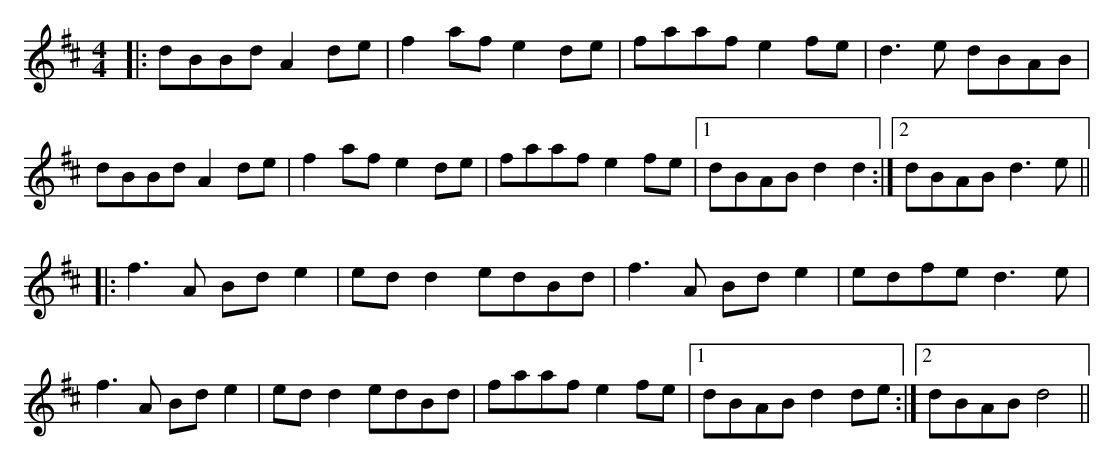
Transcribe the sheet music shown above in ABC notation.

X:1
M:4/4
K:D
|:dBBd A2 de|f2 af e2de|faaf e2fe|d3e dBAB|
dBBd A2 de|f2 af e2de|faaf e2fe|1 dBAB d2d2:|2 dBAB d3e||
|:f3A Bd e2|ed d2 edBd|f3A Bde2|edfe d3e|
f3A Bd e2|ed d2 edBd|faaf e2fe|1 dBAB d2de:|2 dBAB d4||
